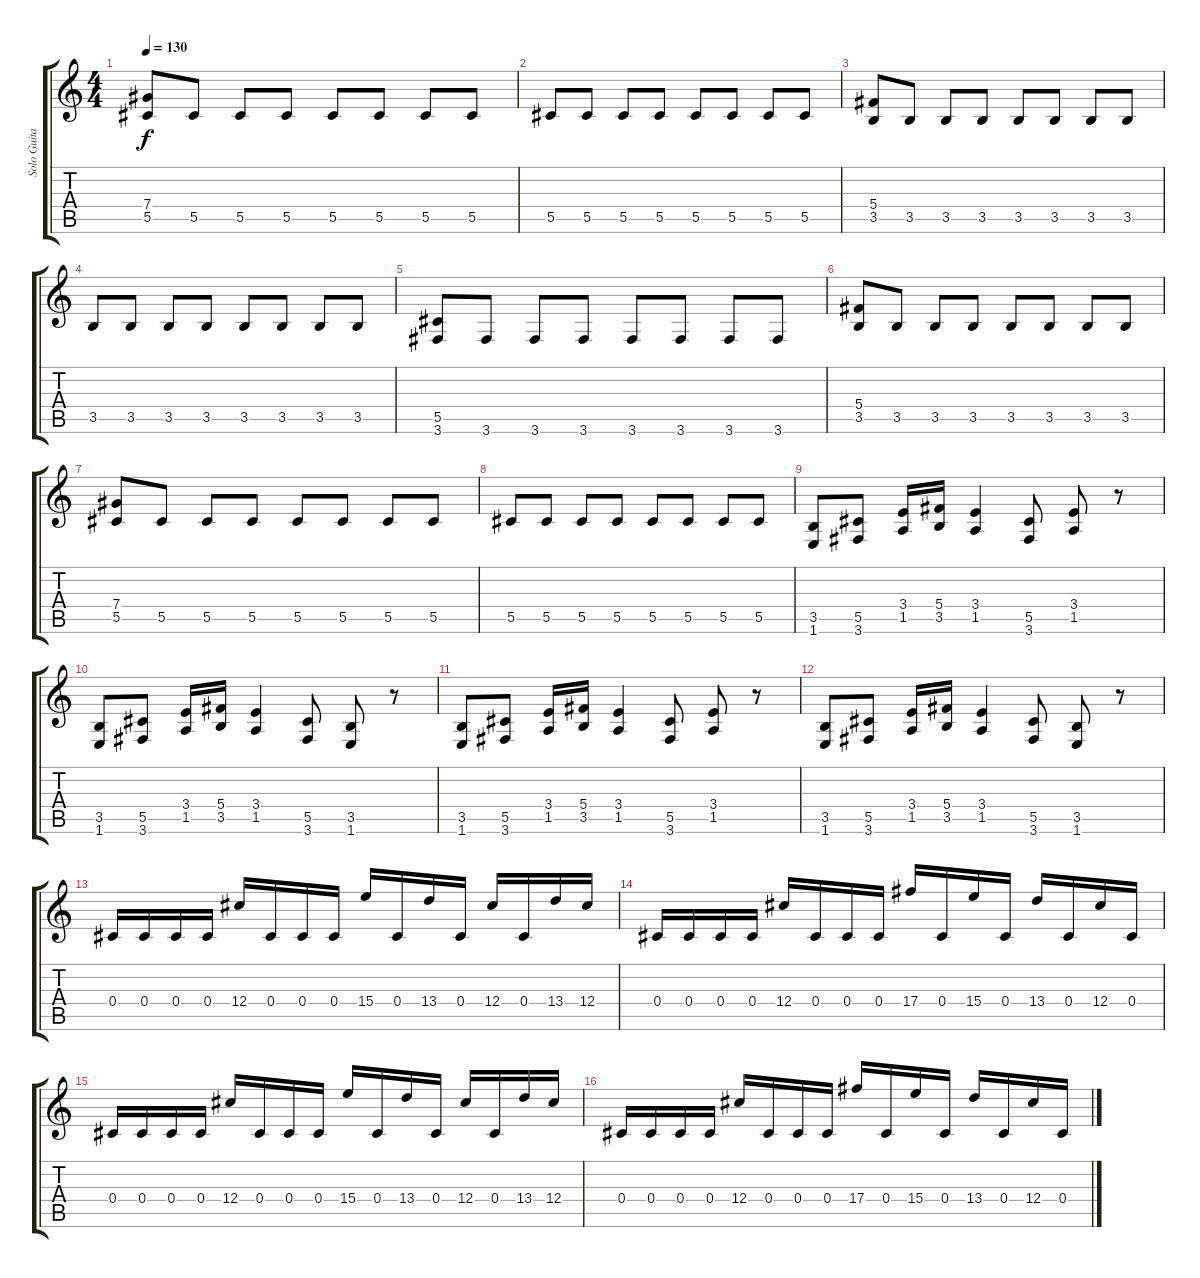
\track ("Solo Guitar" "Solo Guita") {instrument distortionguitar}
\staff {score tabs}
\tuning (Eb4 Bb3 Gb3 Db3 Ab2 Eb2) {hide}
\ts (4 4)
\tempo 130
\clef g2
\ks c
(7.4 5.5).8{dy f} 5.5.8 5.5.8 5.5.8 5.5.8 5.5.8 5.5.8 5.5.8 |
5.5.8 5.5.8 5.5.8 5.5.8 5.5.8 5.5.8 5.5.8 5.5.8 |
(5.4 3.5).8 3.5.8 3.5.8 3.5.8 3.5.8 3.5.8 3.5.8 3.5.8 |
3.5.8 3.5.8 3.5.8 3.5.8 3.5.8 3.5.8 3.5.8 3.5.8 |
(5.5 3.6).8 3.6.8 3.6.8 3.6.8 3.6.8 3.6.8 3.6.8 3.6.8 |
(5.4 3.5).8 3.5.8 3.5.8 3.5.8 3.5.8 3.5.8 3.5.8 3.5.8 |
(7.4 5.5).8 5.5.8 5.5.8 5.5.8 5.5.8 5.5.8 5.5.8 5.5.8 |
5.5.8 5.5.8 5.5.8 5.5.8 5.5.8 5.5.8 5.5.8 5.5.8 |
(3.5 1.6).8 (5.5 3.6).8 (3.4 1.5).16 (5.4 3.5).16 (3.4 1.5).4 (5.5 3.6).8 (3.4 1.5).8 r.8 |
(3.5 1.6).8 (5.5 3.6).8 (3.4 1.5).16 (5.4 3.5).16 (3.4 1.5).4 (5.5 3.6).8 (3.5 1.6).8 r.8 |
(3.5 1.6).8 (5.5 3.6).8 (3.4 1.5).16 (5.4 3.5).16 (3.4 1.5).4 (5.5 3.6).8 (3.4 1.5).8 r.8 |
(3.5 1.6).8 (5.5 3.6).8 (3.4 1.5).16 (5.4 3.5).16 (3.4 1.5).4 (5.5 3.6).8 (3.5 1.6).8 r.8 |
0.4.16 0.4.16 0.4.16 0.4.16 12.4.16 0.4.16 0.4.16 0.4.16 15.4.16 0.4.16 13.4.16 0.4.16 12.4.16 0.4.16 13.4.16 12.4.16 |
0.4.16 0.4.16 0.4.16 0.4.16 12.4.16 0.4.16 0.4.16 0.4.16 17.4.16 0.4.16 15.4.16 0.4.16 13.4.16 0.4.16 12.4.16 0.4.16 |
0.4.16 0.4.16 0.4.16 0.4.16 12.4.16 0.4.16 0.4.16 0.4.16 15.4.16 0.4.16 13.4.16 0.4.16 12.4.16 0.4.16 13.4.16 12.4.16 |
0.4.16 0.4.16 0.4.16 0.4.16 12.4.16 0.4.16 0.4.16 0.4.16 17.4.16 0.4.16 15.4.16 0.4.16 13.4.16 0.4.16 12.4.16 0.4.16
